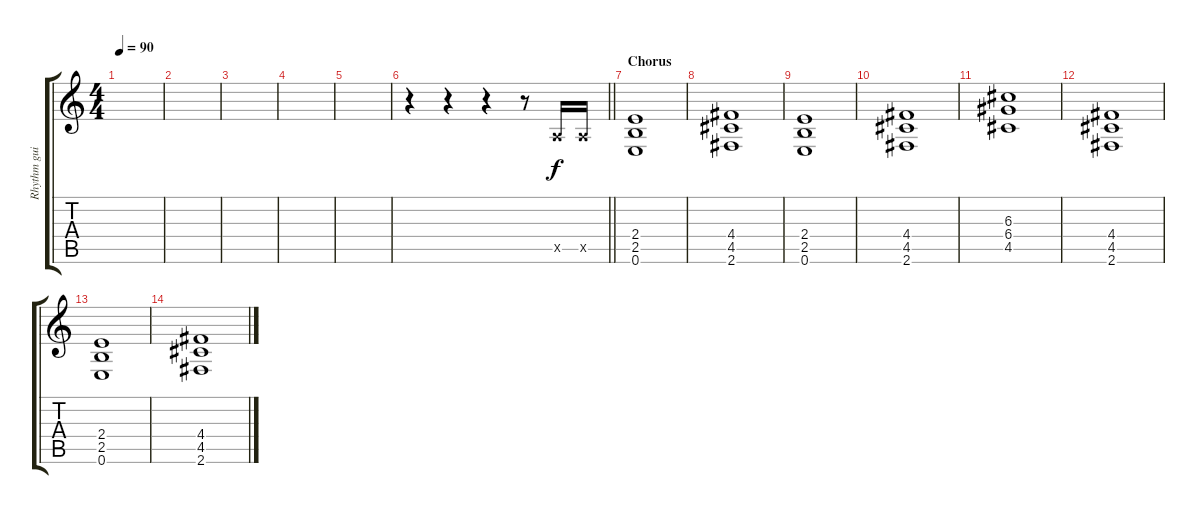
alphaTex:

\track ("Rhythm guitar" "Rhythm gui") {instrument distortionguitar}
\staff {score tabs}
\tuning (E4 B3 G3 D3 A2 E2) {hide}
\ts (4 4)
\tempo 90
\clef g2
\ks c
|
|
|
|
|
\barLineRight lightlight
r.4 r.4 r.4 r.8 0.5{x}.16 0.5{x}.16 |
\section ("" "Chorus")
(2.4 2.5 0.6).1 |
(4.4 4.5 2.6).1 |
(2.4 2.5 0.6).1 |
(4.4 4.5 2.6).1 |
(6.3 6.4 4.5).1 |
(4.4 4.5 2.6).1 |
(2.4 2.5 0.6).1 |
(4.4 4.5 2.6).1{volume 0}
